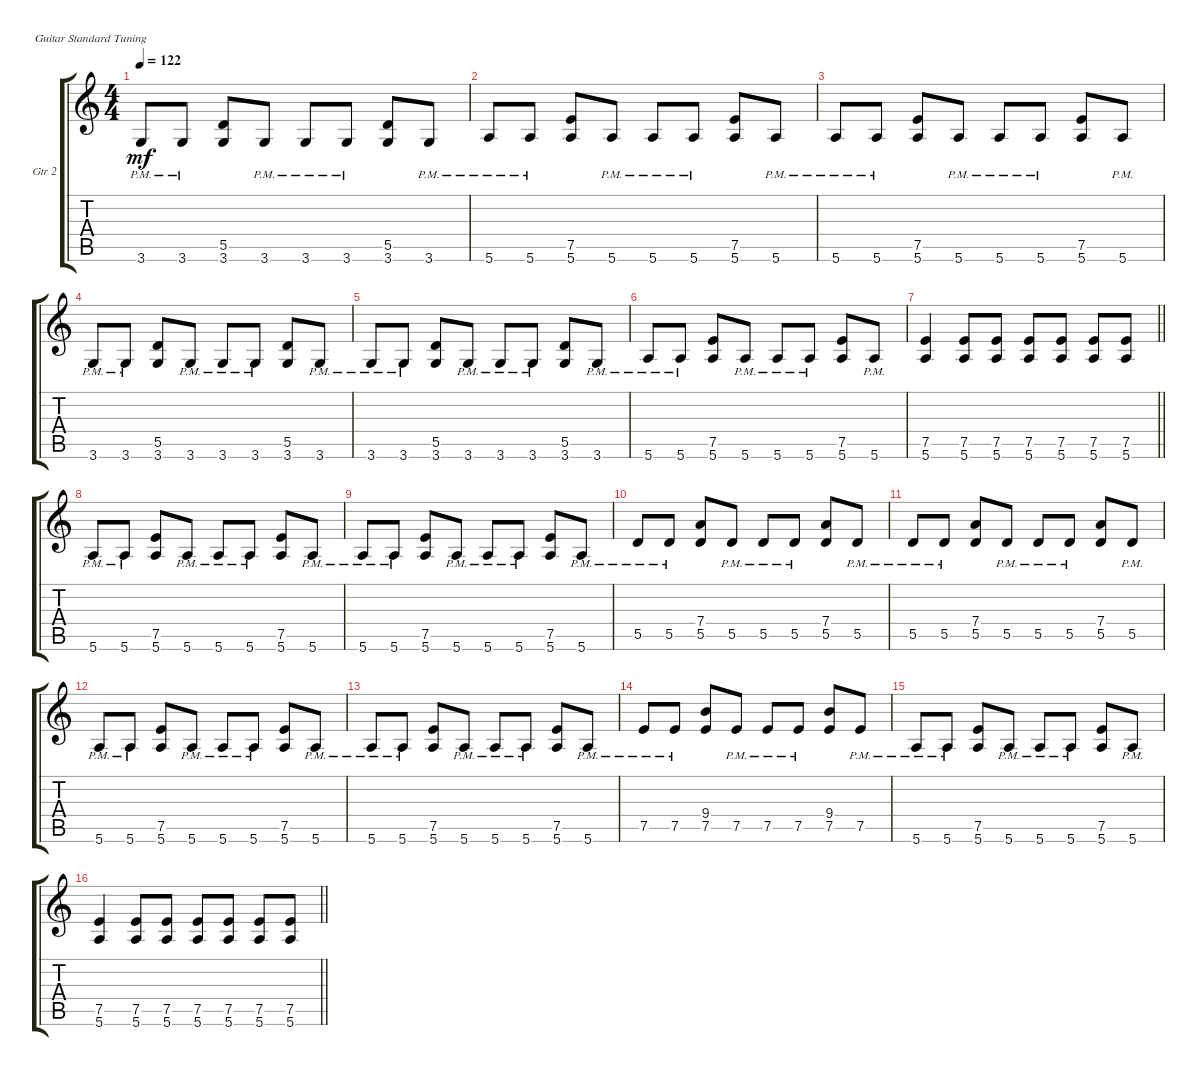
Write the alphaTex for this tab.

\defaultSystemsLayout 4
\bracketExtendMode groupsimilarinstruments
\firstSystemTrackNameOrientation horizontal
\otherSystemsTrackNameOrientation horizontal
\track ("Gitar ke Dua" "Gtr 2") {instrument distortionguitar}
\staff {score tabs}
\tuning (E4 B3 G3 D3 A2 E2)
\ts (4 4)
\tempo 122
\clef g2
\ks c
3.6{pm}.8{dy mf} 3.6{pm}.8 (3.6 5.5).8 3.6{pm}.8 3.6{pm}.8 3.6{pm}.8 (3.6 5.5).8 3.6{pm}.8 |
5.6{pm}.8 5.6{pm}.8 (5.6 7.5).8 5.6{pm}.8 5.6{pm}.8 5.6{pm}.8 (5.6 7.5).8 5.6{pm}.8 |
5.6{pm}.8 5.6{pm}.8 (5.6 7.5).8 5.6{pm}.8 5.6{pm}.8 5.6{pm}.8 (5.6 7.5).8 5.6{pm}.8 |
3.6{pm}.8 3.6{pm}.8 (3.6 5.5).8 3.6{pm}.8 3.6{pm}.8 3.6{pm}.8 (3.6 5.5).8 3.6{pm}.8 |
3.6{pm}.8 3.6{pm}.8 (3.6 5.5).8 3.6{pm}.8 3.6{pm}.8 3.6{pm}.8 (3.6 5.5).8 3.6{pm}.8 |
5.6{pm}.8 5.6{pm}.8 (5.6 7.5).8 5.6{pm}.8 5.6{pm}.8 5.6{pm}.8 (5.6 7.5).8 5.6{pm}.8 |
\barLineRight lightlight
(5.6 7.5).4 (7.5 5.6).8 (5.6 7.5).8 (5.6 7.5).8 (5.6 7.5).8 (5.6 7.5).8 (5.6 7.5).8 |
5.6{pm}.8 5.6{pm}.8 (5.6 7.5).8 5.6{pm}.8 5.6{pm}.8 5.6{pm}.8 (5.6 7.5).8 5.6{pm}.8 |
5.6{pm}.8 5.6{pm}.8 (5.6 7.5).8 5.6{pm}.8 5.6{pm}.8 5.6{pm}.8 (5.6 7.5).8 5.6{pm}.8 |
5.5{pm}.8 5.5{pm}.8 (5.5 7.4).8 5.5{pm}.8 5.5{pm}.8 5.5{pm}.8 (5.5 7.4).8 5.5{pm}.8 |
5.5{pm}.8 5.5{pm}.8 (5.5 7.4).8 5.5{pm}.8 5.5{pm}.8 5.5{pm}.8 (5.5 7.4).8 5.5{pm}.8 |
5.6{pm}.8 5.6{pm}.8 (5.6 7.5).8 5.6{pm}.8 5.6{pm}.8 5.6{pm}.8 (5.6 7.5).8 5.6{pm}.8 |
5.6{pm}.8 5.6{pm}.8 (5.6 7.5).8 5.6{pm}.8 5.6{pm}.8 5.6{pm}.8 (5.6 7.5).8 5.6{pm}.8 |
7.5{pm}.8 7.5{pm}.8 (7.5 9.4).8 7.5{pm}.8 7.5{pm}.8 7.5{pm}.8 (7.5 9.4).8 7.5{pm}.8 |
5.6{pm}.8 5.6{pm}.8 (5.6 7.5).8 5.6{pm}.8 5.6{pm}.8 5.6{pm}.8 (5.6 7.5).8 5.6{pm}.8 |
\barLineRight lightlight
(5.6 7.5).4 (5.6 7.5).8 (5.6 7.5).8 (5.6 7.5).8 (5.6 7.5).8 (5.6 7.5).8 (5.6 7.5).8
